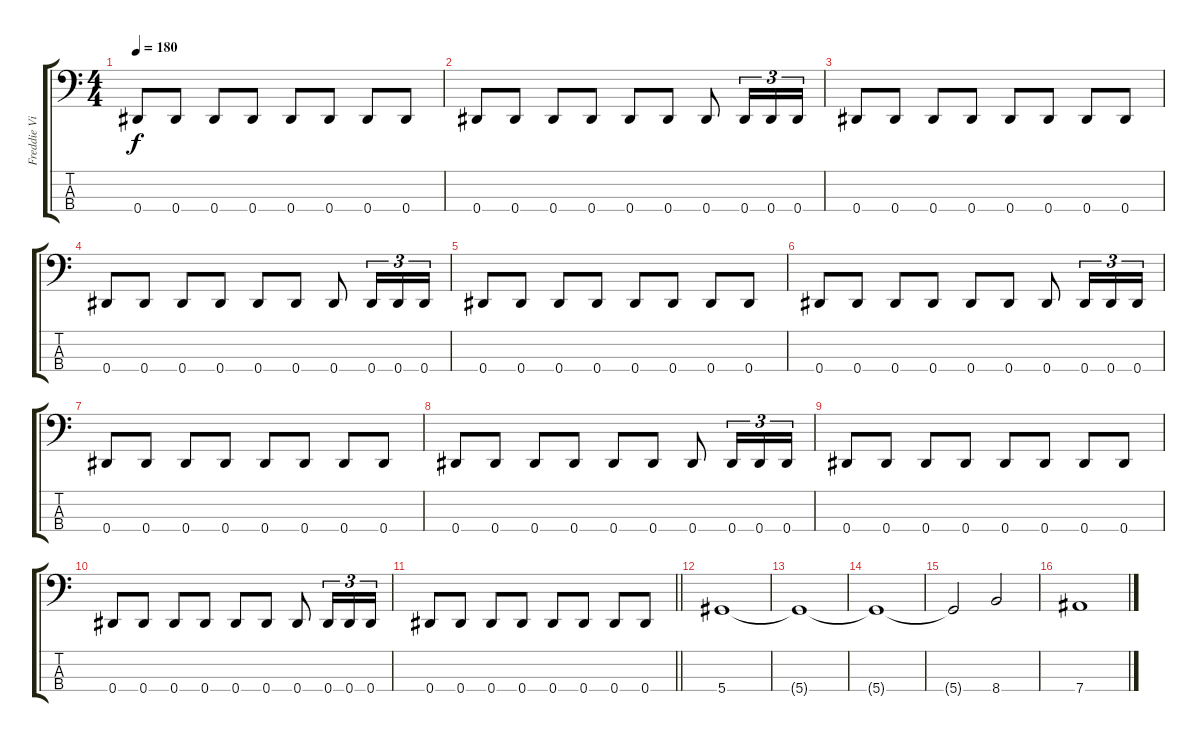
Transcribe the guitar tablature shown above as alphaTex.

\track ("Freddie Vidales" "Freddie Vi") {instrument electricbassfinger}
\staff {score tabs}
\tuning (Gb2 Db2 Ab1 Eb1) {hide}
\ts (4 4)
\tempo 180
\clef f4
\ks c
0.4.8{dy f} 0.4.8 0.4.8 0.4.8 0.4.8 0.4.8 0.4.8 0.4.8 |
0.4.8 0.4.8 0.4.8 0.4.8 0.4.8 0.4.8 0.4.8 0.4.16{tu (3 2)} 0.4.16{tu (3 2)} 0.4.16{tu (3 2)} |
0.4.8 0.4.8 0.4.8 0.4.8 0.4.8 0.4.8 0.4.8 0.4.8 |
0.4.8 0.4.8 0.4.8 0.4.8 0.4.8 0.4.8 0.4.8 0.4.16{tu (3 2)} 0.4.16{tu (3 2)} 0.4.16{tu (3 2)} |
0.4.8 0.4.8 0.4.8 0.4.8 0.4.8 0.4.8 0.4.8 0.4.8 |
0.4.8 0.4.8 0.4.8 0.4.8 0.4.8 0.4.8 0.4.8 0.4.16{tu (3 2)} 0.4.16{tu (3 2)} 0.4.16{tu (3 2)} |
0.4.8 0.4.8 0.4.8 0.4.8 0.4.8 0.4.8 0.4.8 0.4.8 |
0.4.8 0.4.8 0.4.8 0.4.8 0.4.8 0.4.8 0.4.8 0.4.16{tu (3 2)} 0.4.16{tu (3 2)} 0.4.16{tu (3 2)} |
0.4.8 0.4.8 0.4.8 0.4.8 0.4.8 0.4.8 0.4.8 0.4.8 |
0.4.8 0.4.8 0.4.8 0.4.8 0.4.8 0.4.8 0.4.8 0.4.16{tu (3 2)} 0.4.16{tu (3 2)} 0.4.16{tu (3 2)} |
\barLineRight lightlight
0.4.8 0.4.8 0.4.8 0.4.8 0.4.8 0.4.8 0.4.8 0.4.8 |
5.4.1 |
5.4{t}.1 |
5.4{t}.1 |
5.4{t}.2 8.4.2 |
7.4.1
